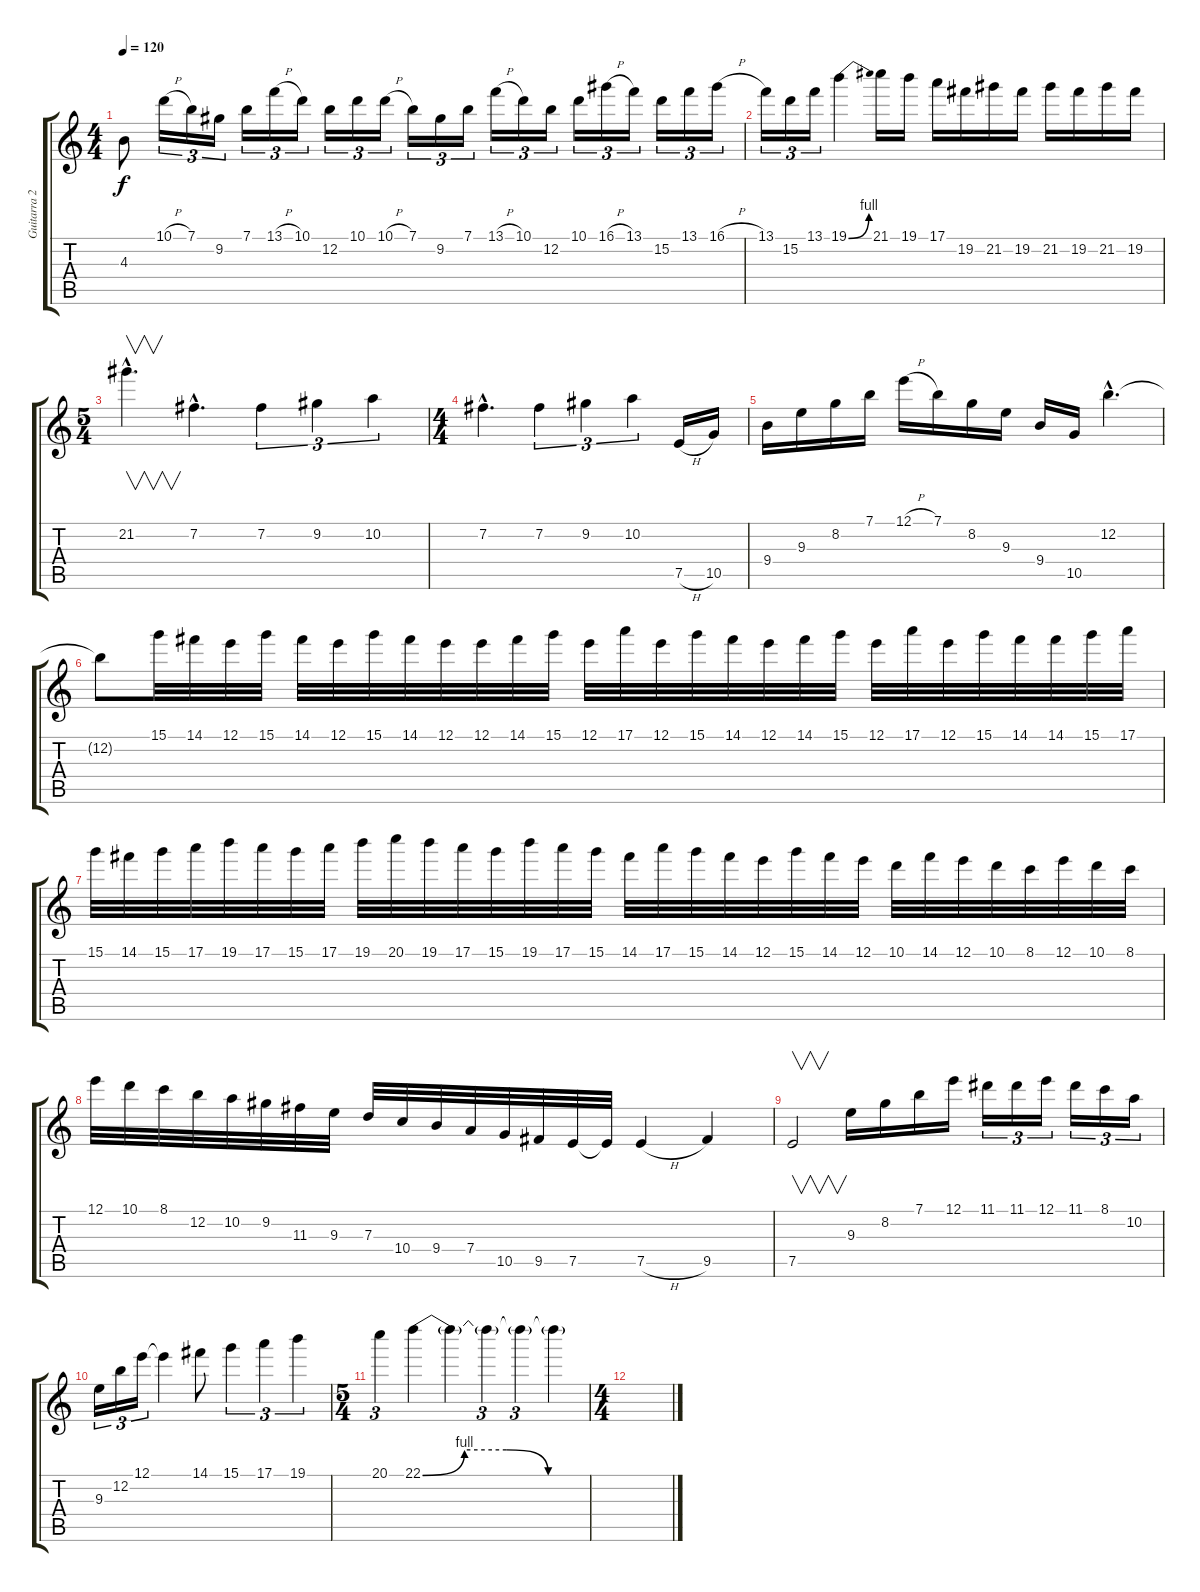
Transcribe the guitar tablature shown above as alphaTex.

\track ("Guitarra 2 - Solo" "Guitarra 2") {instrument overdrivenguitar}
\staff {score tabs}
\tuning (E4 B3 G3 D3 A2 E2) {hide}
\ts (4 4)
\tempo 120
\clef g2
\ks c
4.3{t}.8{dy f} 10.1{h}.16{tu (3 2)} 7.1.16{tu (3 2)} 9.2.16{tu (3 2)} 7.1.16{tu (3 2)} 13.1{h}.16{tu (3 2)} 10.1.16{tu (3 2)} 12.2.16{tu (3 2)} 10.1.16{tu (3 2)} 10.1{h}.16{tu (3 2)} 7.1.16{tu (3 2)} 9.2.16{tu (3 2)} 7.1.16{tu (3 2)} 13.1{h}.16{tu (3 2)} 10.1.16{tu (3 2)} 12.2.16{tu (3 2)} 10.1.16{tu (3 2)} 16.1{h}.16{tu (3 2)} 13.1.16{tu (3 2)} 15.2.16{tu (3 2)} 13.1.16{tu (3 2)} 16.1{h}.16{tu (3 2)} |
13.1.16{tu (3 2)} 15.2.16{tu (3 2)} 13.1.16{tu (3 2)} 19.1{be (bend 0 0 60 4)}.4 21.1.16 19.1.16 17.1.16 19.2.16 21.2.16 19.2.16 21.2.16 19.2.16 21.2.16 19.2.16 |
\ts (5 4)
21.2{hac}.4{v d} 7.2{hac}.4{d} 7.2.4{tu (3 2)} 9.2.4{tu (3 2)} 10.2.4{tu (3 2)} |
\ts (4 4)
7.2{hac}.4{d} 7.2.4{tu (3 2)} 9.2.4{tu (3 2)} 10.2.4{tu (3 2)} 7.5{h}.16 10.5.16 |
9.4.16 9.3.16 8.2.16 7.1.16 12.1{h}.16 7.1.16 8.2.16 9.3.16 9.4.16 10.5.16 12.2{hac}.4{d} |
12.2{t}.8 15.1.32 14.1.32 12.1.32 15.1.32 14.1.32 12.1.32 15.1.32 14.1.32 12.1.32 12.1.32 14.1.32 15.1.32 12.1.32 17.1.32 12.1.32 15.1.32 14.1.32 12.1.32 14.1.32 15.1.32 12.1.32 17.1.32 12.1.32 15.1.32 14.1.32 14.1.32 15.1.32 17.1.32 |
15.1.32 14.1.32 15.1.32 17.1.32 19.1.32 17.1.32 15.1.32 17.1.32 19.1.32 20.1.32 19.1.32 17.1.32 15.1.32 19.1.32 17.1.32 15.1.32 14.1.32 17.1.32 15.1.32 14.1.32 12.1.32 15.1.32 14.1.32 12.1.32 10.1.32 14.1.32 12.1.32 10.1.32 8.1.32 12.1.32 10.1.32 8.1.32 |
12.1.32 10.1.32 8.1.32 12.2.32 10.2.32 9.2.32 11.3.32 9.3.32 7.3.32 10.4.32 9.4.32 7.4.32 10.5.32 9.5.32 7.5.32 7.5{t}.32 7.5{h}.4 9.5.4 |
7.5.2{v} 9.3.16 8.2.16 7.1.16 12.1.16 11.1.16{tu (3 2)} 11.1.16{tu (3 2)} 12.1.16{tu (3 2)} 11.1.16{tu (3 2)} 8.1.16{tu (3 2)} 10.2.16{tu (3 2)} |
9.3.16{tu (3 2)} 12.2.16{tu (3 2)} 12.1.16{tu (3 2)} 12.1{t}.4 14.1.8 15.1.4{tu (3 2)} 17.1.4{tu (3 2)} 19.1.4{tu (3 2)} |
\ts (5 4)
20.1.4{tu (3 2)} 22.1{be (custom 0 0 15 4 30 4 45 0 60 0)}.4 22.1{t}.4 22.1{t}.4{tu (3 2)} 22.1{t}.4{tu (3 2)} 22.1{t}.4 |
\ts (4 4)
